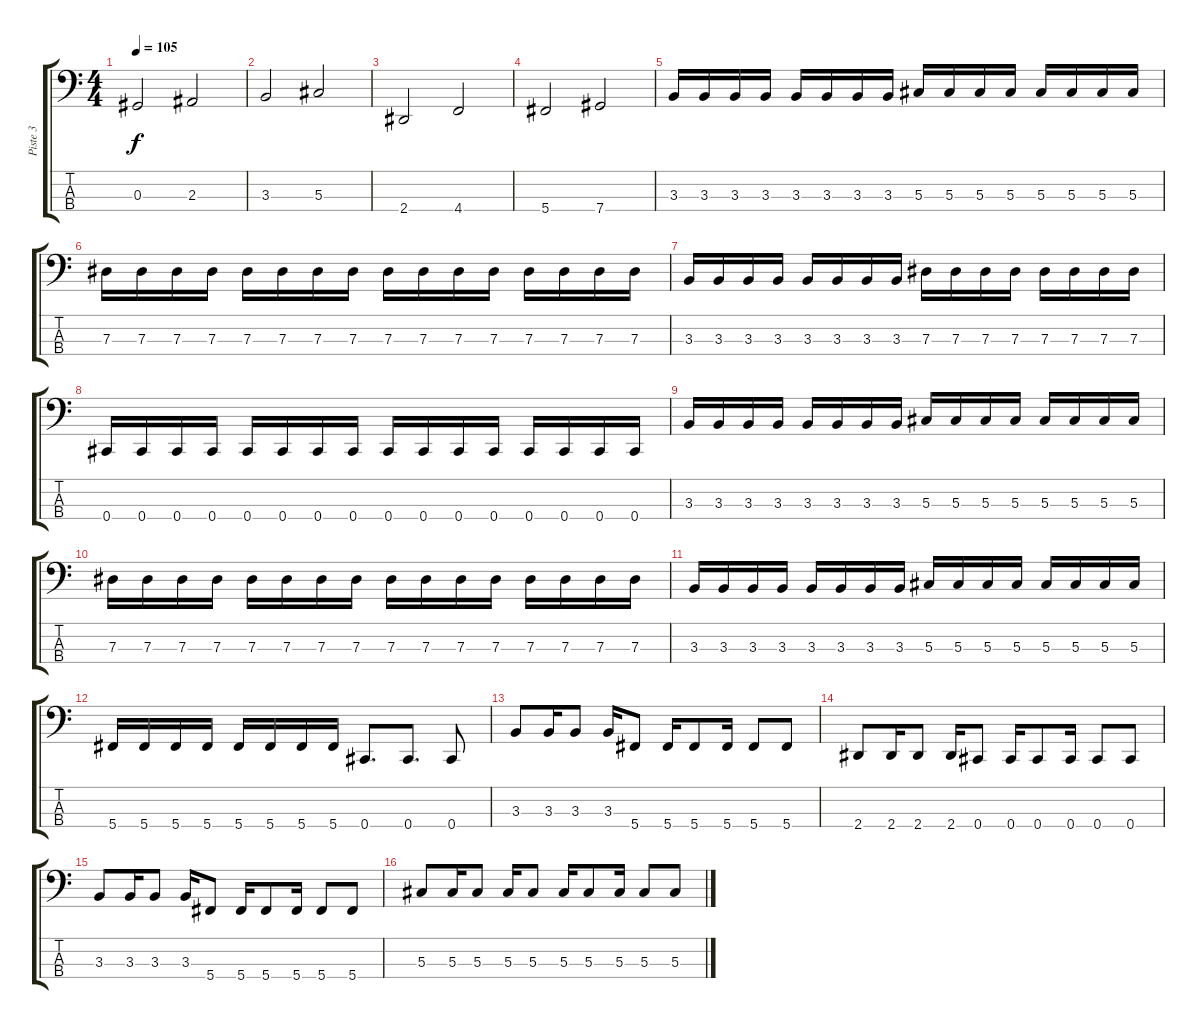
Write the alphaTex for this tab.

\track ("Piste 3" "Piste 3") {instrument electricbassfinger}
\staff {score tabs}
\tuning (Gb2 Db2 Ab1 Db1) {hide}
\ts (4 4)
\tempo 105
\clef f4
\ks c
0.3.2{dy f} 2.3.2 |
3.3.2 5.3.2 |
2.4.2 4.4.2 |
5.4.2 7.4.2 |
3.3.16 3.3.16 3.3.16 3.3.16 3.3.16 3.3.16 3.3.16 3.3.16 5.3.16 5.3.16 5.3.16 5.3.16 5.3.16 5.3.16 5.3.16 5.3.16 |
7.3.16 7.3.16 7.3.16 7.3.16 7.3.16 7.3.16 7.3.16 7.3.16 7.3.16 7.3.16 7.3.16 7.3.16 7.3.16 7.3.16 7.3.16 7.3.16 |
3.3.16 3.3.16 3.3.16 3.3.16 3.3.16 3.3.16 3.3.16 3.3.16 7.3.16 7.3.16 7.3.16 7.3.16 7.3.16 7.3.16 7.3.16 7.3.16 |
0.4.16 0.4.16 0.4.16 0.4.16 0.4.16 0.4.16 0.4.16 0.4.16 0.4.16 0.4.16 0.4.16 0.4.16 0.4.16 0.4.16 0.4.16 0.4.16 |
3.3.16 3.3.16 3.3.16 3.3.16 3.3.16 3.3.16 3.3.16 3.3.16 5.3.16 5.3.16 5.3.16 5.3.16 5.3.16 5.3.16 5.3.16 5.3.16 |
7.3.16 7.3.16 7.3.16 7.3.16 7.3.16 7.3.16 7.3.16 7.3.16 7.3.16 7.3.16 7.3.16 7.3.16 7.3.16 7.3.16 7.3.16 7.3.16 |
3.3.16 3.3.16 3.3.16 3.3.16 3.3.16 3.3.16 3.3.16 3.3.16 5.3.16 5.3.16 5.3.16 5.3.16 5.3.16 5.3.16 5.3.16 5.3.16 |
5.4.16 5.4.16 5.4.16 5.4.16 5.4.16 5.4.16 5.4.16 5.4.16 0.4.8{d} 0.4.8{d} 0.4.8 |
3.3.8 3.3.16 3.3.8 3.3.16 5.4.8 5.4.16 5.4.8 5.4.16 5.4.8 5.4.8 |
2.4.8 2.4.16 2.4.8 2.4.16 0.4.8 0.4.16 0.4.8 0.4.16 0.4.8 0.4.8 |
3.3.8 3.3.16 3.3.8 3.3.16 5.4.8 5.4.16 5.4.8 5.4.16 5.4.8 5.4.8 |
5.3.8 5.3.16 5.3.8 5.3.16 5.3.8 5.3.16 5.3.8 5.3.16 5.3.8 5.3.8
